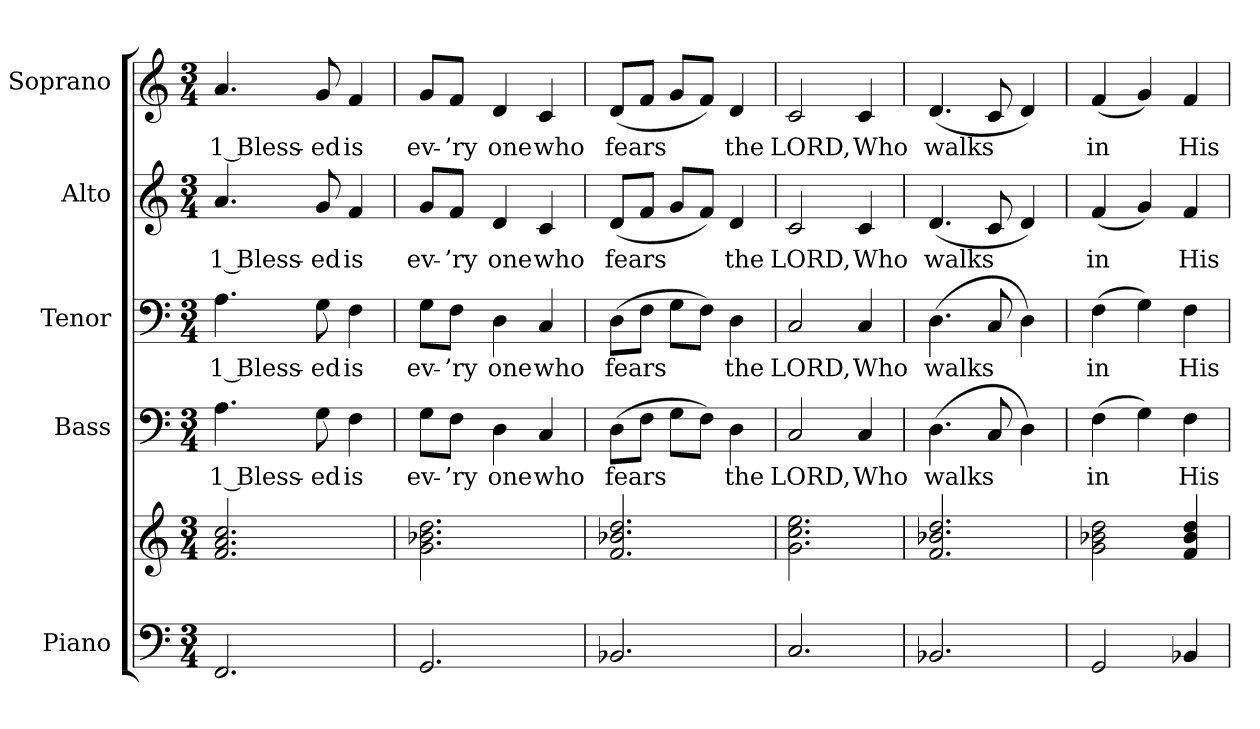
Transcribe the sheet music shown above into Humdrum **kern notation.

**kern	**kern	**kern	**text	**kern	**text	**kern	**text	**kern	**text
*part5	*part5	*part4	*part4	*part3	*part3	*part2	*part2	*part1	*part1
*staff6	*staff5	*staff4	*staff4	*staff3	*staff3	*staff2	*staff2	*staff1	*staff1
*I"Piano	*	*I"Bass	*	*I"Tenor	*	*I"Alto	*	*I"Soprano	*
*I'Pno.	*	*I'B.	*	*I'T.	*	*I'A.	*	*I'S.	*
!!LO:PB:g=z
*clefF4	*clefG2	*clefF4	*	*clefF4	*	*clefG2	*	*clefG2	*
*k[]	*k[]	*k[]	*	*k[]	*	*k[]	*	*k[]	*
*C:	*C:	*C:	*	*C:	*	*C:	*	*C:	*
*M3/4	*M3/4	*M3/4	*	*M3/4	*	*M3/4	*	*M3/4	*
*MM150	*MM150	*MM150	*	*MM150	*	*MM150	*	*MM150	*
=1	=1	=1	=1	=1	=1	=1	=1	=1	=1
!	!	!	!LO:LY:b:color=#000000	!	!	!	!	!	!
!	!	!	!	!	!LO:LY:b:color=#000000	!	!	!	!
!	!	!	!	!	!	!	!LO:LY:b:color=#000000	!	!
!	!	!	!	!	!	!	!	!	!LO:LY:b:color=#000000
2.FFi/	2.fi/ 2.ai 2.cci	4.Ai\	1 Bless-	4.Ai\	1 Bless-	4.ai/	1 Bless-	4.ai/	1 Bless-
!	!	!	!LO:LY:b:color=#000000	!	!	!	!	!	!
!	!	!	!	!	!LO:LY:b:color=#000000	!	!	!	!
!	!	!	!	!	!	!	!LO:LY:b:color=#000000	!	!
!	!	!	!	!	!	!	!	!	!LO:LY:b:color=#000000
.	.	8Gi\	-ed	8Gi\	-ed	8gi/	-ed	8gi/	-ed
!	!	!	!LO:LY:b:color=#000000	!	!	!	!	!	!
!	!	!	!	!	!LO:LY:b:color=#000000	!	!	!	!
!	!	!	!	!	!	!	!LO:LY:b:color=#000000	!	!
!	!	!	!	!	!	!	!	!	!LO:LY:b:color=#000000
.	.	4Fi\	is	4Fi\	is	4fi/	is	4fi/	is
=2	=2	=2	=2	=2	=2	=2	=2	=2	=2
!	!	!	!LO:LY:b:color=#000000	!	!	!	!	!	!
!	!	!	!	!	!LO:LY:b:color=#000000	!	!	!	!
!	!	!	!	!	!	!	!LO:LY:b:color=#000000	!	!
!	!	!	!	!	!	!	!	!	!LO:LY:b:color=#000000
2.GGi/	2.gi\ 2.b-Xi 2.ddi	8Gi\L	ev-	8Gi\L	ev-	8gi/L	ev-	8gi/L	ev-
!	!	!	!LO:LY:b:color=#000000	!	!	!	!	!	!
!	!	!	!	!	!LO:LY:b:color=#000000	!	!	!	!
!	!	!	!	!	!	!	!LO:LY:b:color=#000000	!	!
!	!	!	!	!	!	!	!	!	!LO:LY:b:color=#000000
.	.	8Fi\J	-’ry	8Fi\J	-’ry	8fi/J	-’ry	8fi/J	-’ry
!	!	!	!LO:LY:b:color=#000000	!	!	!	!	!	!
!	!	!	!	!	!LO:LY:b:color=#000000	!	!	!	!
!	!	!	!	!	!	!	!LO:LY:b:color=#000000	!	!
!	!	!	!	!	!	!	!	!	!LO:LY:b:color=#000000
.	.	4Di\	one	4Di\	one	4di/	one	4di/	one
!	!	!	!LO:LY:b:color=#000000	!	!	!	!	!	!
!	!	!	!	!	!LO:LY:b:color=#000000	!	!	!	!
!	!	!	!	!	!	!	!LO:LY:b:color=#000000	!	!
!	!	!	!	!	!	!	!	!	!LO:LY:b:color=#000000
.	.	4Ci/	who	4Ci/	who	4ci/	who	4ci/	who
=3	=3	=3	=3	=3	=3	=3	=3	=3	=3
!	!	!	!LO:LY:b:color=#000000	!	!	!	!	!	!
!	!	!	!	!	!LO:LY:b:color=#000000	!	!	!	!
!	!	!	!	!	!	!	!LO:LY:b:color=#000000	!	!
!	!	!	!	!	!	!	!	!	!LO:LY:b:color=#000000
2.BB-Xi/	2.fi/ 2.b-Xi 2.ddi	(8Di\L	fears	(8Di\L	fears	(8di/L	fears	(8di/L	fears
.	.	8Fi\J	.	8Fi\J	.	8fi/J	.	8fi/J	.
.	.	8Gi\L	.	8Gi\L	.	8gi/L	.	8gi/L	.
.	.	8Fi\J)	.	8Fi\J)	.	8fi/J)	.	8fi/J)	.
!	!	!	!LO:LY:b:color=#000000	!	!	!	!	!	!
!	!	!	!	!	!LO:LY:b:color=#000000	!	!	!	!
!	!	!	!	!	!	!	!LO:LY:b:color=#000000	!	!
!	!	!	!	!	!	!	!	!	!LO:LY:b:color=#000000
.	.	4Di\	the	4Di\	the	4di/	the	4di/	the
!!LO:PB:g=z
=4	=4	=4	=4	=4	=4	=4	=4	=4	=4
!	!	!	!LO:LY:b:color=#000000	!	!	!	!	!	!
!	!	!	!	!	!LO:LY:b:color=#000000	!	!	!	!
!	!	!	!	!	!	!	!LO:LY:b:color=#000000	!	!
!	!	!	!	!	!	!	!	!	!LO:LY:b:color=#000000
2.Ci/	2.gi\ 2.cci 2.eei	2Ci/	LORD,	2Ci/	LORD,	2ci/	LORD,	2ci/	LORD,
!	!	!	!LO:LY:b:color=#000000	!	!	!	!	!	!
!	!	!	!	!	!LO:LY:b:color=#000000	!	!	!	!
!	!	!	!	!	!	!	!LO:LY:b:color=#000000	!	!
!	!	!	!	!	!	!	!	!	!LO:LY:b:color=#000000
.	.	4Ci/	Who	4Ci/	Who	4ci/	Who	4ci/	Who
=5	=5	=5	=5	=5	=5	=5	=5	=5	=5
!	!	!	!LO:LY:b:color=#000000	!	!	!	!	!	!
!	!	!	!	!	!LO:LY:b:color=#000000	!	!	!	!
!	!	!	!	!	!	!	!LO:LY:b:color=#000000	!	!
!	!	!	!	!	!	!	!	!	!LO:LY:b:color=#000000
2.BB-Xi/	2.fi/ 2.b-Xi 2.ddi	(4.Di\	walks	(4.Di\	walks	(4.di/	walks	(4.di/	walks
.	.	8Ci/	.	8Ci/	.	8ci/	.	8ci/	.
.	.	4Di\)	.	4Di\)	.	4di/)	.	4di/)	.
=6	=6	=6	=6	=6	=6	=6	=6	=6	=6
!	!	!	!LO:LY:b:color=#000000	!	!	!	!	!	!
!	!	!	!	!	!LO:LY:b:color=#000000	!	!	!	!
!	!	!	!	!	!	!	!LO:LY:b:color=#000000	!	!
!	!	!	!	!	!	!	!	!	!LO:LY:b:color=#000000
2GGi/	2gi\ 2b-Xi 2ddi	(4Fi\	in	(4Fi\	in	(4fi/	in	(4fi/	in
.	.	4Gi\)	.	4Gi\)	.	4gi/)	.	4gi/)	.
!	!	!	!LO:LY:b:color=#000000	!	!	!	!	!	!
!	!	!	!	!	!LO:LY:b:color=#000000	!	!	!	!
!	!	!	!	!	!	!	!LO:LY:b:color=#000000	!	!
!	!	!	!	!	!	!	!	!	!LO:LY:b:color=#000000
4BB-Xi/	4fi/ 4b-i 4ddi	4Fi\	His	4Fi\	His	4fi/	His	4fi/	His
=	=	=	=	=	=	=	=	=	=
*-	*-	*-	*-	*-	*-	*-	*-	*-	*-
